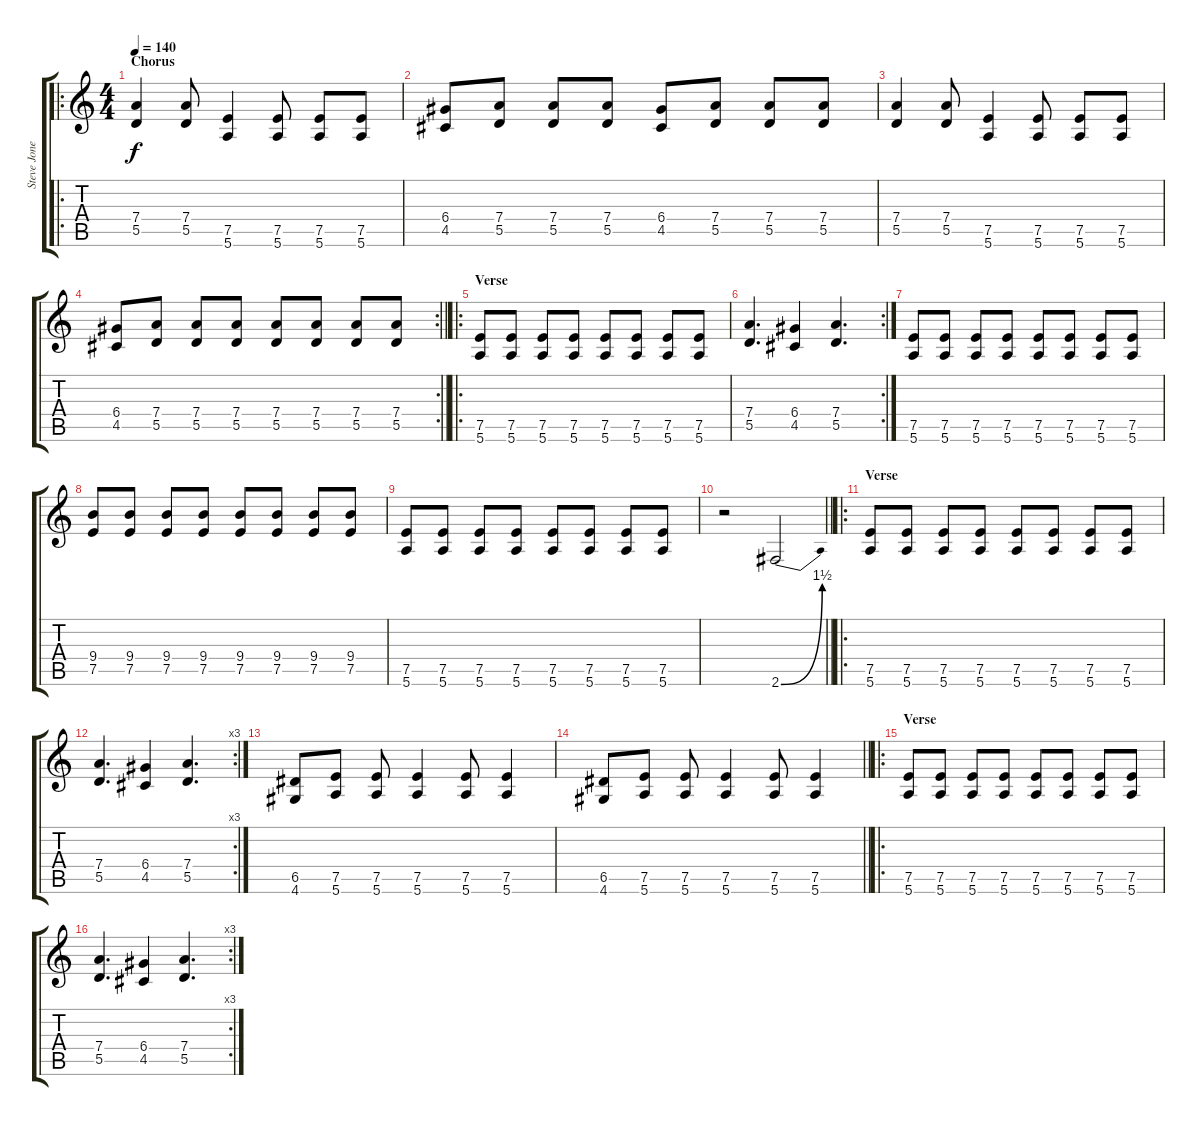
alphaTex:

\track ("Steve Jones" "Steve Jone") {instrument distortionguitar}
\staff {score tabs}
\tuning (E4 B3 G3 D3 A2 E2) {hide}
\ro
\ts (4 4)
\section ("" "Chorus")
\tempo 140
\clef g2
\ks c
(7.4 5.5).4{dy f} (7.4 5.5).8 (7.5 5.6).4 (7.5 5.6).8 (7.5 5.6).8 (7.5 5.6).8 |
(6.4 4.5).8 (7.4 5.5).8 (7.4 5.5).8 (7.4 5.5).8 (6.4 4.5).8 (7.4 5.5).8 (7.4 5.5).8 (7.4 5.5).8 |
(7.4 5.5).4 (7.4 5.5).8 (7.5 5.6).4 (7.5 5.6).8 (7.5 5.6).8 (7.5 5.6).8 |
\rc 2
\barLineRight lightlight
(6.4 4.5).8 (7.4 5.5).8 (7.4 5.5).8 (7.4 5.5).8 (7.4 5.5).8 (7.4 5.5).8 (7.4 5.5).8 (7.4 5.5).8 |
\ro
\section ("" "Verse")
(7.5 5.6).8 (7.5 5.6).8 (7.5 5.6).8 (7.5 5.6).8 (7.5 5.6).8 (7.5 5.6).8 (7.5 5.6).8 (7.5 5.6).8 |
\rc 2
(7.4 5.5).4{d} (6.4 4.5).4 (7.4 5.5).4{d} |
(7.5 5.6).8 (7.5 5.6).8 (7.5 5.6).8 (7.5 5.6).8 (7.5 5.6).8 (7.5 5.6).8 (7.5 5.6).8 (7.5 5.6).8 |
(9.4 7.5).8 (9.4 7.5).8 (9.4 7.5).8 (9.4 7.5).8 (9.4 7.5).8 (9.4 7.5).8 (9.4 7.5).8 (9.4 7.5).8 |
(7.5 5.6).8 (7.5 5.6).8 (7.5 5.6).8 (7.5 5.6).8 (7.5 5.6).8 (7.5 5.6).8 (7.5 5.6).8 (7.5 5.6).8 |
\barLineRight lightlight
r.2 2.6{be (bend 0 0 60 6)}.2 |
\ro
\section ("" "Verse")
(7.5 5.6).8 (7.5 5.6).8 (7.5 5.6).8 (7.5 5.6).8 (7.5 5.6).8 (7.5 5.6).8 (7.5 5.6).8 (7.5 5.6).8 |
\rc 3
(7.4 5.5).4{d} (6.4 4.5).4 (7.4 5.5).4{d} |
(6.5 4.6).8 (7.5 5.6).8 (7.5 5.6).8 (7.5 5.6).4 (7.5 5.6).8 (7.5 5.6).4 |
\barLineRight lightlight
(6.5 4.6).8 (7.5 5.6).8 (7.5 5.6).8 (7.5 5.6).4 (7.5 5.6).8 (7.5 5.6).4 |
\ro
\section ("" "Verse")
(7.5 5.6).8 (7.5 5.6).8 (7.5 5.6).8 (7.5 5.6).8 (7.5 5.6).8 (7.5 5.6).8 (7.5 5.6).8 (7.5 5.6).8 |
\rc 3
(7.4 5.5).4{d} (6.4 4.5).4 (7.4 5.5).4{d}
